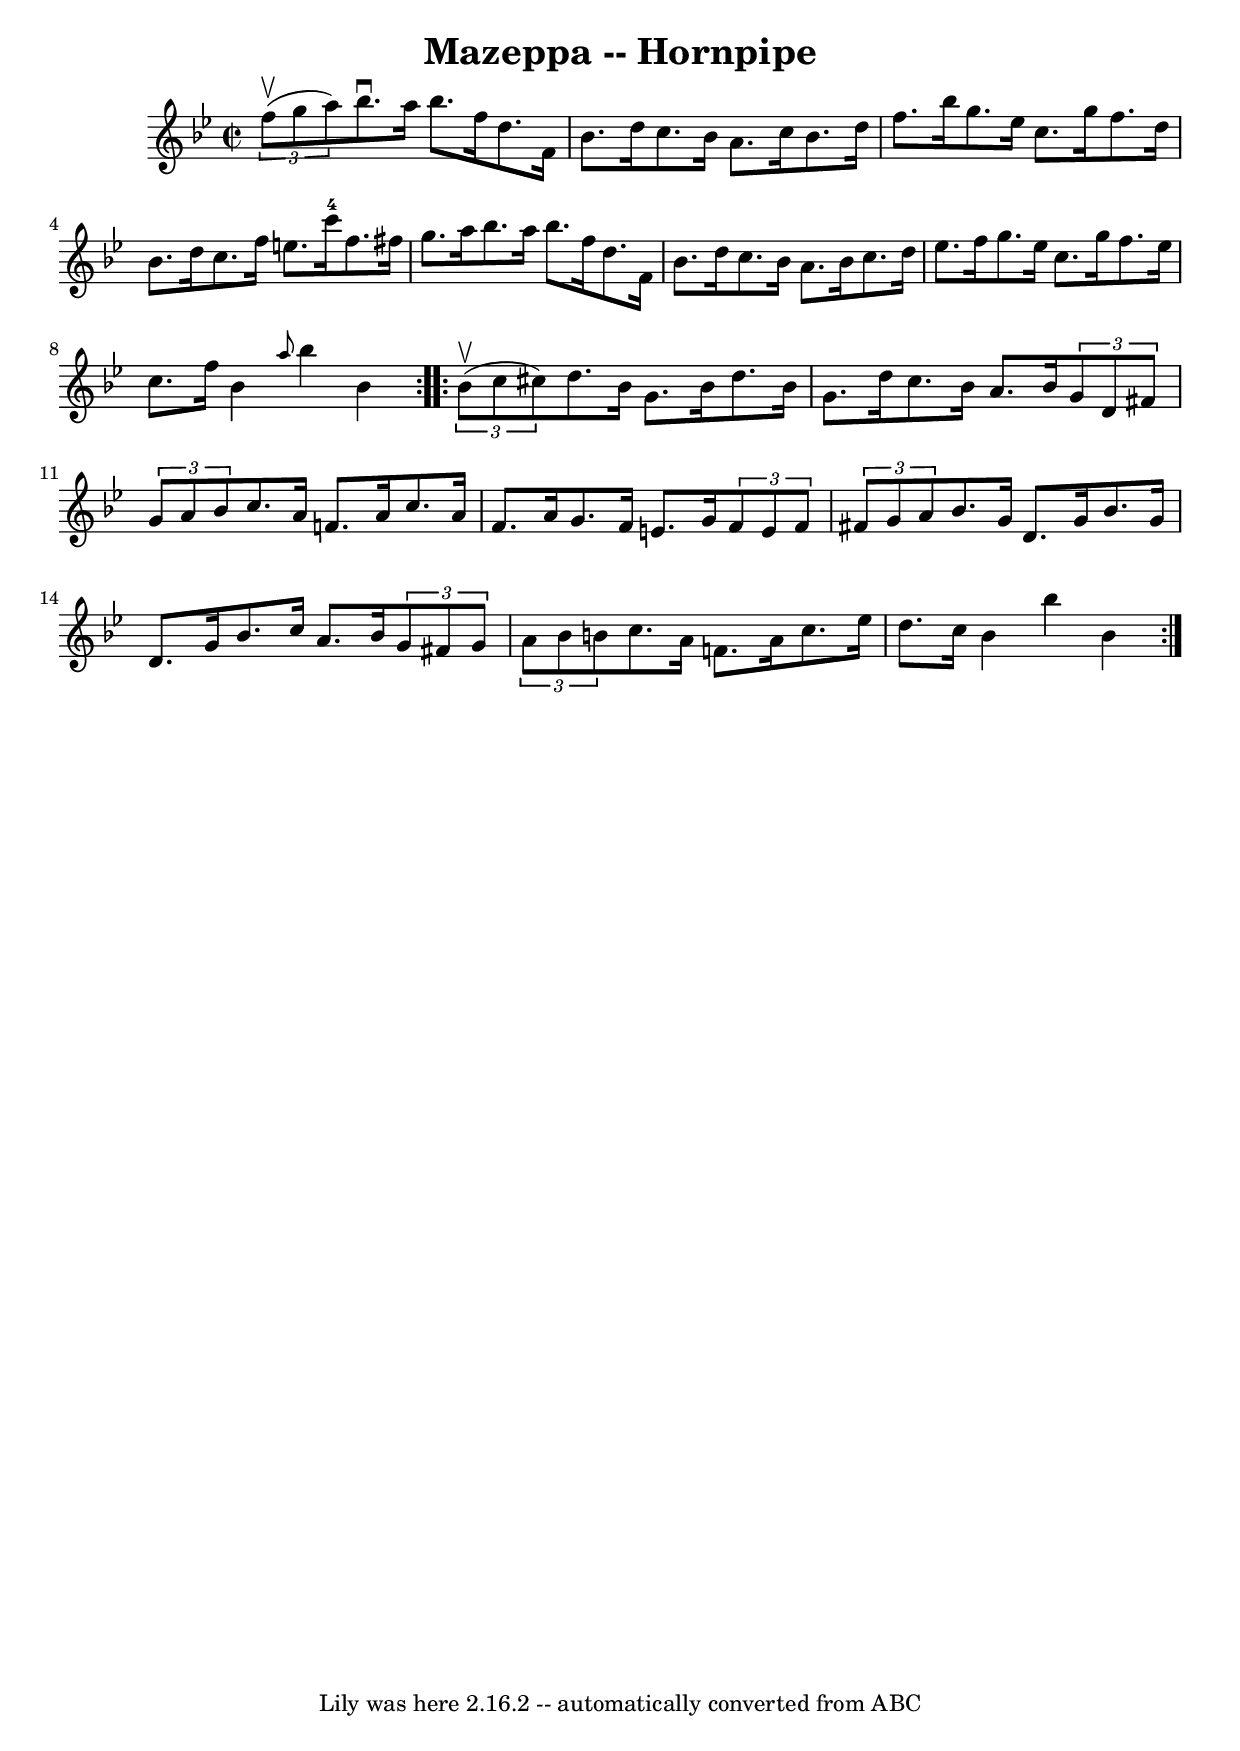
\version "2.7.40"
\include "Mammoth.ily"
\header {
	%% book = "Cole's 1000 Fiddle Tunes"
	crossRefNumber = "1"
	footnotes = ""
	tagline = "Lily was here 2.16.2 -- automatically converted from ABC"
	title = "Mazeppa -- Hornpipe"
}
voicedefault =  {
\set Score.defaultBarType = "empty"

\repeat volta 2 {
\override Staff.TimeSignature #'style = #'C
 \time 2/2 \key bes \major   \times 2/3 { f''8 (^\upbow g''8 a''8) } 
|
 bes''8.^\downbow a''16 bes''8. f''16 d''8. f'16    
bes'8. d''16  |
 c''8. bes'16 a'8. c''16 bes'8. d''16 
 f''8. bes''16  |
 g''8. ees''16 c''8. g''16 f''8.   
 d''16 bes'8. d''16  |
 c''8. f''16 e''8. c'''16-4   
f''8. fis''16 g''8. a''16  |
 bes''8. a''16 bes''8.    
f''16 d''8. f'16 bes'8. d''16  |
 c''8. bes'16 a'8.   
 bes'16 c''8. d''16 ees''8. f''16  |
 g''8. ees''16    
c''8. g''16 f''8. ees''16 c''8. f''16  |
 bes'4  
\grace { a''8  } bes''4 bes'4  }     \repeat volta 2 {   \times 2/3 {   
bes'8 (^\upbow c''8 cis''8) } |
 d''8. bes'16 g'8.    
bes'16 d''8. bes'16 g'8. d''16  |
 c''8. bes'16 a'8.  
 bes'16    \times 2/3 { g'8 d'8 fis'8  }   \times 2/3 { g'8 a'8   
 bes'8  } |
 c''8. a'16 f'!8. a'16 c''8. a'16 f'8.  
 a'16  |
 g'8. f'16 e'8. g'16    \times 2/3 { f'8 e'8    
f'8  }   \times 2/3 { fis'8 g'8 a'8  } |
 bes'8. g'16    
d'8. g'16 bes'8. g'16 d'8. g'16  |
 bes'8. c''16    
a'8. bes'16    \times 2/3 { g'8 fis'8 g'8  }   \times 2/3 { a'8    
bes'8 b'8  } |
 c''8. a'16 f'!8. a'16 c''8. ees''16 
 d''8. c''16  |
 bes'4 bes''4 bes'4  }   
}

\score{
    <<

	\context Staff="default"
	{
	    \voicedefault 
	}

    >>
	\layout {
	}
	\midi {}
}
